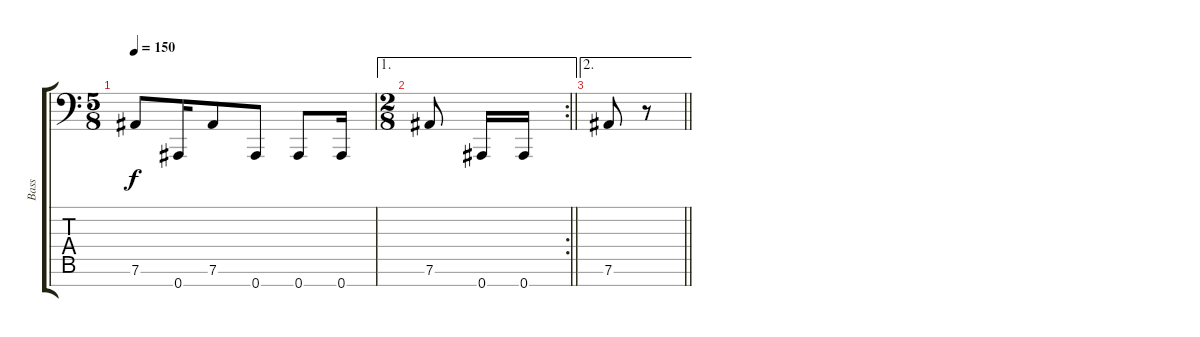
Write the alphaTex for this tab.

\track ("Bass" "Bass") {instrument slapbass2}
\staff {score tabs}
\tuning (Eb3 Bb2 Gb2 Db2 Ab1 Eb1 Bb0) {hide}
\ts (5 8)
\tempo 150
\clef f4
\ks c
7.6.8{dy f} 0.7.16 7.6.8 0.7.8 0.7.8 0.7.16 |
\ae 1
\rc 2
\ts (2 8)
\barLineRight lightlight
7.6.8 0.7.16 0.7.16 |
\ae 2
\barLineRight lightlight
7.6.8 r.8
